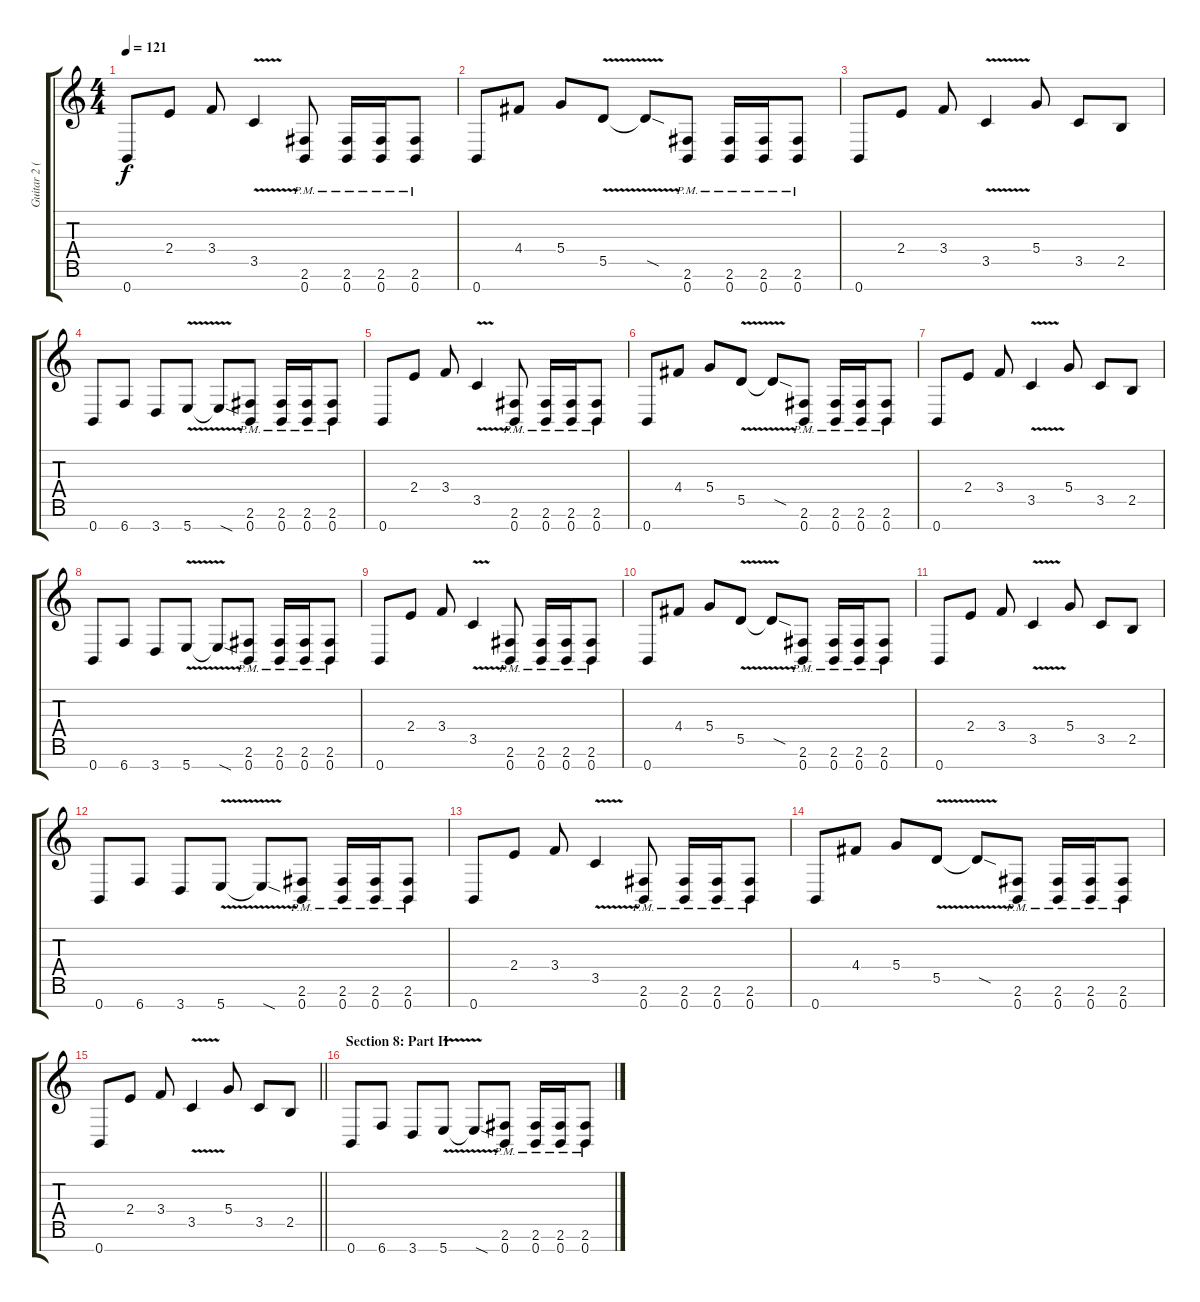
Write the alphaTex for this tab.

\track ("Guitar 2 (Distortion)" "Guitar 2 (") {instrument distortionguitar}
\staff {score tabs}
\tuning (E4 B3 G3 D3 A2 E2 B1) {hide}
\ts (4 4)
\tempo 121
\clef g2
\ks c
0.7.8{dy f} 2.4.8 3.4.8 3.5{v}.4 (2.6{pm} 0.7{pm}).8 (2.6{pm} 0.7{pm}).16 (2.6{pm} 0.7{pm}).16 (2.6{pm} 0.7{pm}).8 |
0.7.8 4.4.8 5.4.8 5.5{v}.8 5.5{sod t}.8 (2.6{pm} 0.7{pm}).8 (2.6{pm} 0.7{pm}).16 (2.6{pm} 0.7{pm}).16 (2.6{pm} 0.7{pm}).8 |
0.7.8 2.4.8 3.4.8 3.5{v}.4 5.4.8 3.5.8 2.5.8 |
0.7.8 6.7.8 3.7.8 5.7{v}.8 5.7{sod t}.8 (2.6{pm} 0.7{pm}).8 (2.6{pm} 0.7{pm}).16 (2.6{pm} 0.7{pm}).16 (2.6{pm} 0.7{pm}).8 |
0.7.8 2.4.8 3.4.8 3.5{v}.4 (2.6{pm} 0.7{pm}).8 (2.6{pm} 0.7{pm}).16 (2.6{pm} 0.7{pm}).16 (2.6{pm} 0.7{pm}).8 |
0.7.8 4.4.8 5.4.8 5.5{v}.8 5.5{sod t}.8 (2.6{pm} 0.7{pm}).8 (2.6{pm} 0.7{pm}).16 (2.6{pm} 0.7{pm}).16 (2.6{pm} 0.7{pm}).8 |
0.7.8 2.4.8 3.4.8 3.5{v}.4 5.4.8 3.5.8 2.5.8 |
0.7.8 6.7.8 3.7.8 5.7{v}.8 5.7{sod t}.8 (2.6{pm} 0.7{pm}).8 (2.6{pm} 0.7{pm}).16 (2.6{pm} 0.7{pm}).16 (2.6{pm} 0.7{pm}).8 |
0.7.8 2.4.8 3.4.8 3.5{v}.4 (2.6{pm} 0.7{pm}).8 (2.6{pm} 0.7{pm}).16 (2.6{pm} 0.7{pm}).16 (2.6{pm} 0.7{pm}).8 |
0.7.8 4.4.8 5.4.8 5.5{v}.8 5.5{sod t}.8 (2.6{pm} 0.7{pm}).8 (2.6{pm} 0.7{pm}).16 (2.6{pm} 0.7{pm}).16 (2.6{pm} 0.7{pm}).8 |
0.7.8 2.4.8 3.4.8 3.5{v}.4 5.4.8 3.5.8 2.5.8 |
0.7.8 6.7.8 3.7.8 5.7{v}.8 5.7{sod t}.8 (2.6{pm} 0.7{pm}).8 (2.6{pm} 0.7{pm}).16 (2.6{pm} 0.7{pm}).16 (2.6{pm} 0.7{pm}).8 |
0.7.8 2.4.8 3.4.8 3.5{v}.4 (2.6{pm} 0.7{pm}).8 (2.6{pm} 0.7{pm}).16 (2.6{pm} 0.7{pm}).16 (2.6{pm} 0.7{pm}).8 |
0.7.8 4.4.8 5.4.8 5.5{v}.8 5.5{sod t}.8 (2.6{pm} 0.7{pm}).8 (2.6{pm} 0.7{pm}).16 (2.6{pm} 0.7{pm}).16 (2.6{pm} 0.7{pm}).8 |
\barLineRight lightlight
0.7.8 2.4.8 3.4.8 3.5{v}.4 5.4.8 3.5.8 2.5.8 |
\section ("" "Section 8: Part II")
0.7.8 6.7.8 3.7.8 5.7{v}.8 5.7{sod t}.8 (2.6{pm} 0.7{pm}).8 (2.6{pm} 0.7{pm}).16 (2.6{pm} 0.7{pm}).16 (2.6{pm} 0.7{pm}).8
